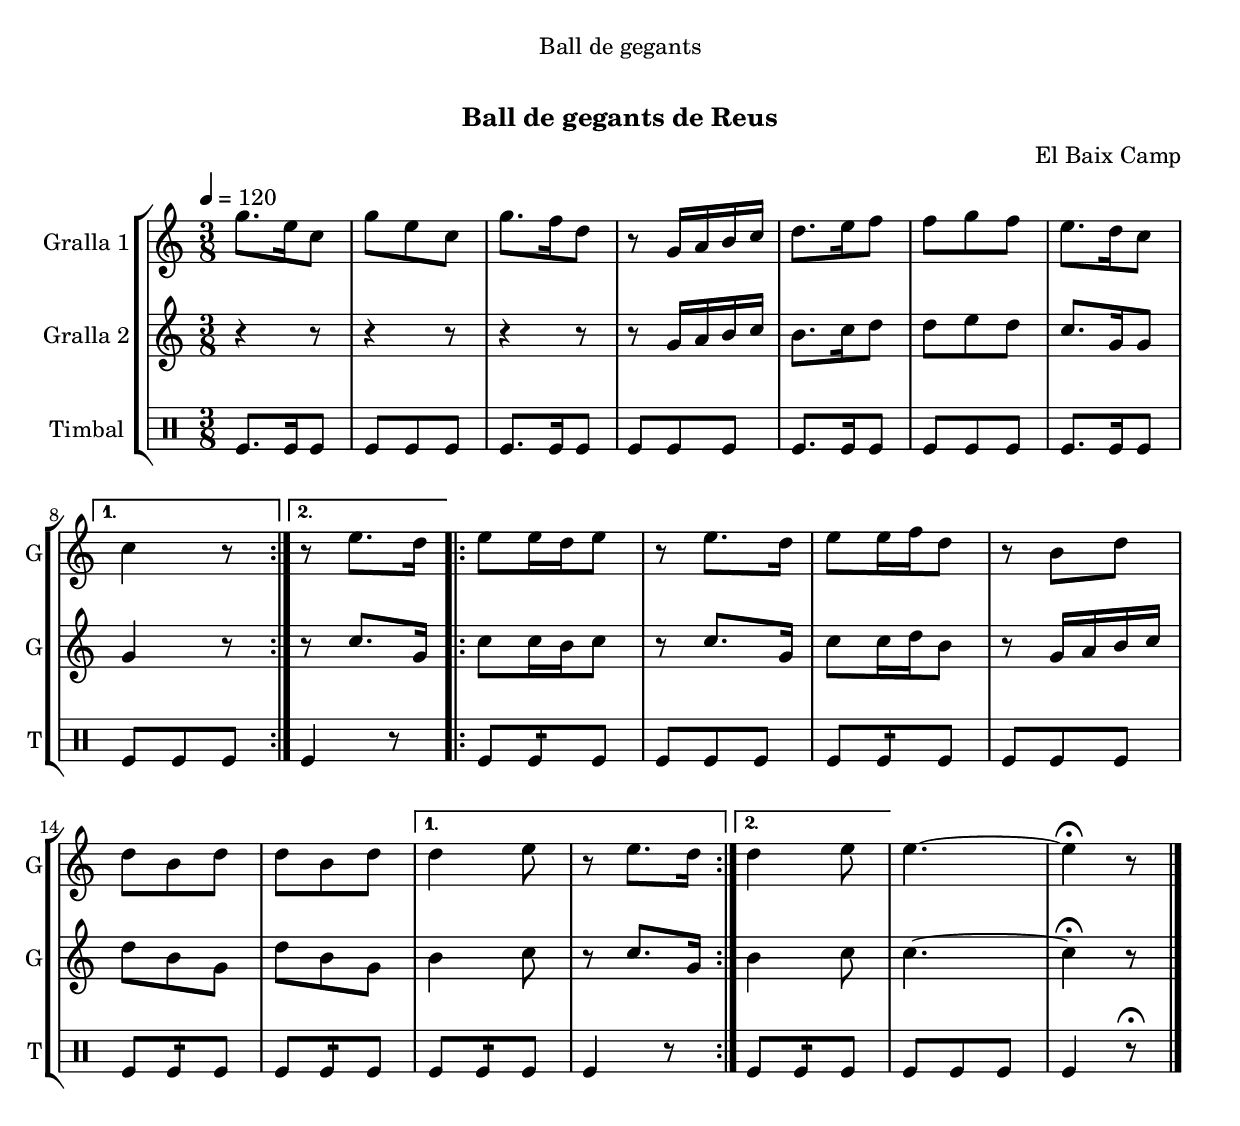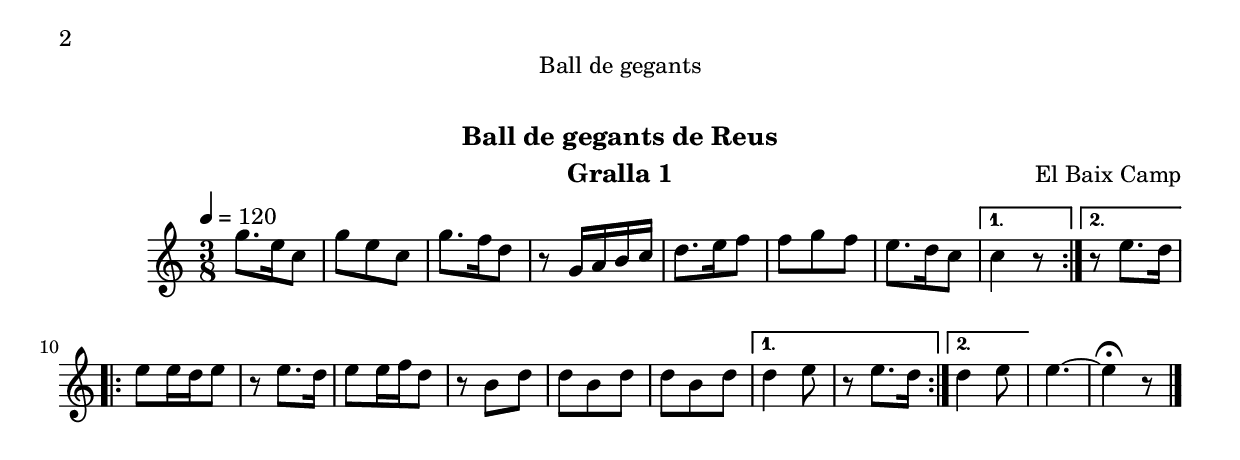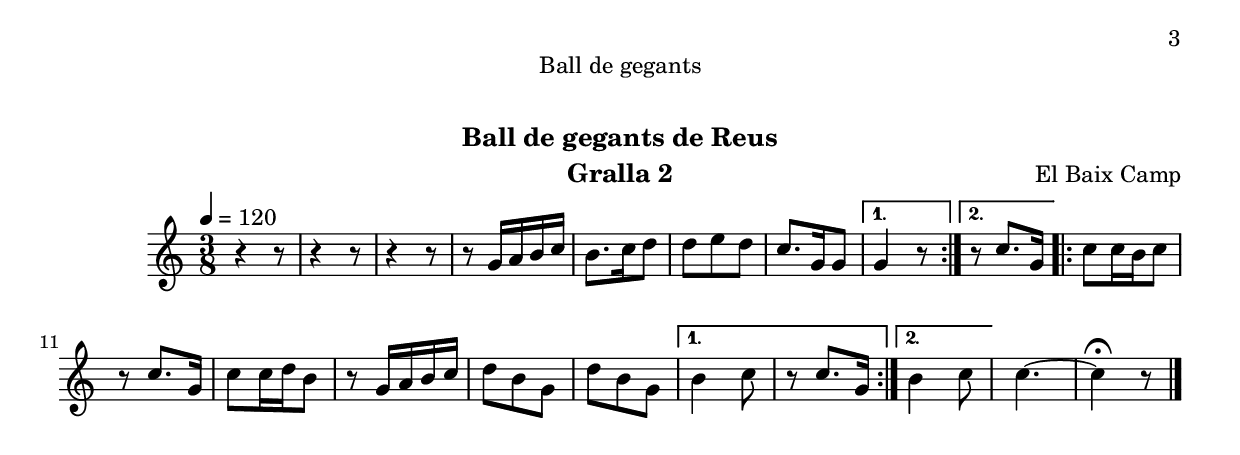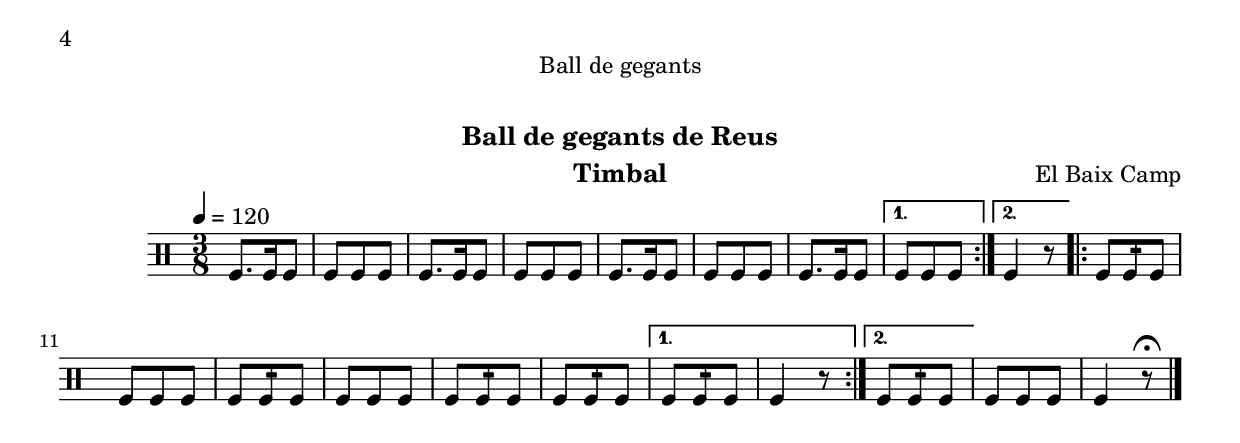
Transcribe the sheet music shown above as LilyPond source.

\version "2.22.1"

\header {
  dedication="Ball de gegants"
  title="  "
  subtitle="Ball de gegants de Reus"
  subsubtitle=""
  poet=""
  meter=""
  piece=""
  composer="El Baix Camp"
  arranger=""
  opus=""
  instrument=""
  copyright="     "
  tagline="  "
}

liniaroAa =
\relative g''
{
  \tempo 4=120
  \clef treble
  \key c \major
  \time 3/8
  \repeat volta 2 { g8. e16 c8  |
  g'8 e c  |
  g'8. f16 d8  |
  r8 g,16 a b c  |
  %05
  d8. e16 f8  |
  f8 g f  |
  e8. d16 c8 }
  \alternative { { c4 r8 }
  { r8 e8. d16 } }
  %10
  \repeat volta 2 {
  e8 e16 d e8  |
  r8 e8. d16  |
  e8 e16 f d8  |
  r8 b d  |
  d8 b d  |
  %15
  d8 b d }
  \alternative { { d4 e8  |
  r8 e8. d16 }
  { d4 e8 } }
  e4. ~  |
  %20
  e4 \fermata r8  \bar "|."
}

liniaroAb =
\relative g'
{
  \tempo 4=120
  \clef treble
  \key c \major
  \time 3/8
  \repeat volta 2 { r4 r8  |
  r4 r8  |
  r4 r8  |
  r8 g16 a b c  |
  %05
  b8. c16 d8  |
  d8 e d  |
  c8. g16 g8 }
  \alternative { { g4 r8 }
  { r8 c8. g16 } }
  %10
  \repeat volta 2 {
  c8 c16 b c8  |
  r8 c8. g16  |
  c8 c16 d b8  |
  r8 g16 a b c  |
  d8 b g  |
  %15
  d'8 b g }
  \alternative { { b4 c8  |
  r8 c8. g16 }
  { b4 c8 } }
  c4. ~  |
  %20
  c4 \fermata r8  \bar "|."
}

liniaroAc =
\drummode
{
  \tempo 4=120
  \time 3/8
  \repeat volta 2 { tomfl8. tomfl16 tomfl8  |
  tomfl8 tomfl tomfl  |
  tomfl8. tomfl16 tomfl8  |
  tomfl8 tomfl tomfl  |
  %05
  tomfl8. tomfl16 tomfl8  |
  tomfl8 tomfl tomfl  |
  tomfl8. tomfl16 tomfl8 }
  \alternative { { tomfl8 tomfl tomfl }
  { tomfl4 r8 } }
  %10
  \repeat volta 2 {
  tomfl8 tomfl:16 tomfl  |
  tomfl8 tomfl tomfl  |
  tomfl8 tomfl:16 tomfl  |
  tomfl8 tomfl tomfl  |
  tomfl8 tomfl:16 tomfl  |
  %15
  tomfl8 tomfl:16 tomfl }
  \alternative { { tomfl8 tomfl:16 tomfl  |
  tomfl4 r8 }
  { tomfl8 tomfl:16 tomfl } }
  tomfl8 tomfl tomfl  |
  %20
  tomfl4 r8 \fermata  \bar "|."
}

\bookpart {
  \score {
    \new StaffGroup {
      \override Score.RehearsalMark #'self-alignment-X = #LEFT
      <<
        \new Staff \with {instrumentName = #"Gralla 1" shortInstrumentName = #"G"} \liniaroAa
        \new Staff \with {instrumentName = #"Gralla 2" shortInstrumentName = #"G"} \liniaroAb
        \new DrumStaff \with {instrumentName = #"Timbal" shortInstrumentName = #"T"} \liniaroAc
      >>
    }
    \layout {}
  }
  \score { \unfoldRepeats
    \new StaffGroup {
      \override Score.RehearsalMark #'self-alignment-X = #LEFT
      <<
        \new Staff \with {instrumentName = #"Gralla 1" shortInstrumentName = #"G"} \liniaroAa
        \new Staff \with {instrumentName = #"Gralla 2" shortInstrumentName = #"G"} \liniaroAb
        \new DrumStaff \with {instrumentName = #"Timbal" shortInstrumentName = #"T"} \liniaroAc
      >>
    }
    \midi {}
  }
}

\bookpart {
  \header {instrument="Gralla 1"}
  \score {
    \new StaffGroup {
      \override Score.RehearsalMark #'self-alignment-X = #LEFT
      <<
        \new Staff \liniaroAa
      >>
    }
    \layout {}
  }
  \score { \unfoldRepeats
    \new StaffGroup {
      \override Score.RehearsalMark #'self-alignment-X = #LEFT
      <<
        \new Staff \liniaroAa
      >>
    }
    \midi {}
  }
}

\bookpart {
  \header {instrument="Gralla 2"}
  \score {
    \new StaffGroup {
      \override Score.RehearsalMark #'self-alignment-X = #LEFT
      <<
        \new Staff \liniaroAb
      >>
    }
    \layout {}
  }
  \score { \unfoldRepeats
    \new StaffGroup {
      \override Score.RehearsalMark #'self-alignment-X = #LEFT
      <<
        \new Staff \liniaroAb
      >>
    }
    \midi {}
  }
}

\bookpart {
  \header {instrument="Timbal"}
  \score {
    \new StaffGroup {
      \override Score.RehearsalMark #'self-alignment-X = #LEFT
      <<
        \new DrumStaff \liniaroAc
      >>
    }
    \layout {}
  }
  \score { \unfoldRepeats
    \new StaffGroup {
      \override Score.RehearsalMark #'self-alignment-X = #LEFT
      <<
        \new DrumStaff \liniaroAc
      >>
    }
    \midi {}
  }
}

